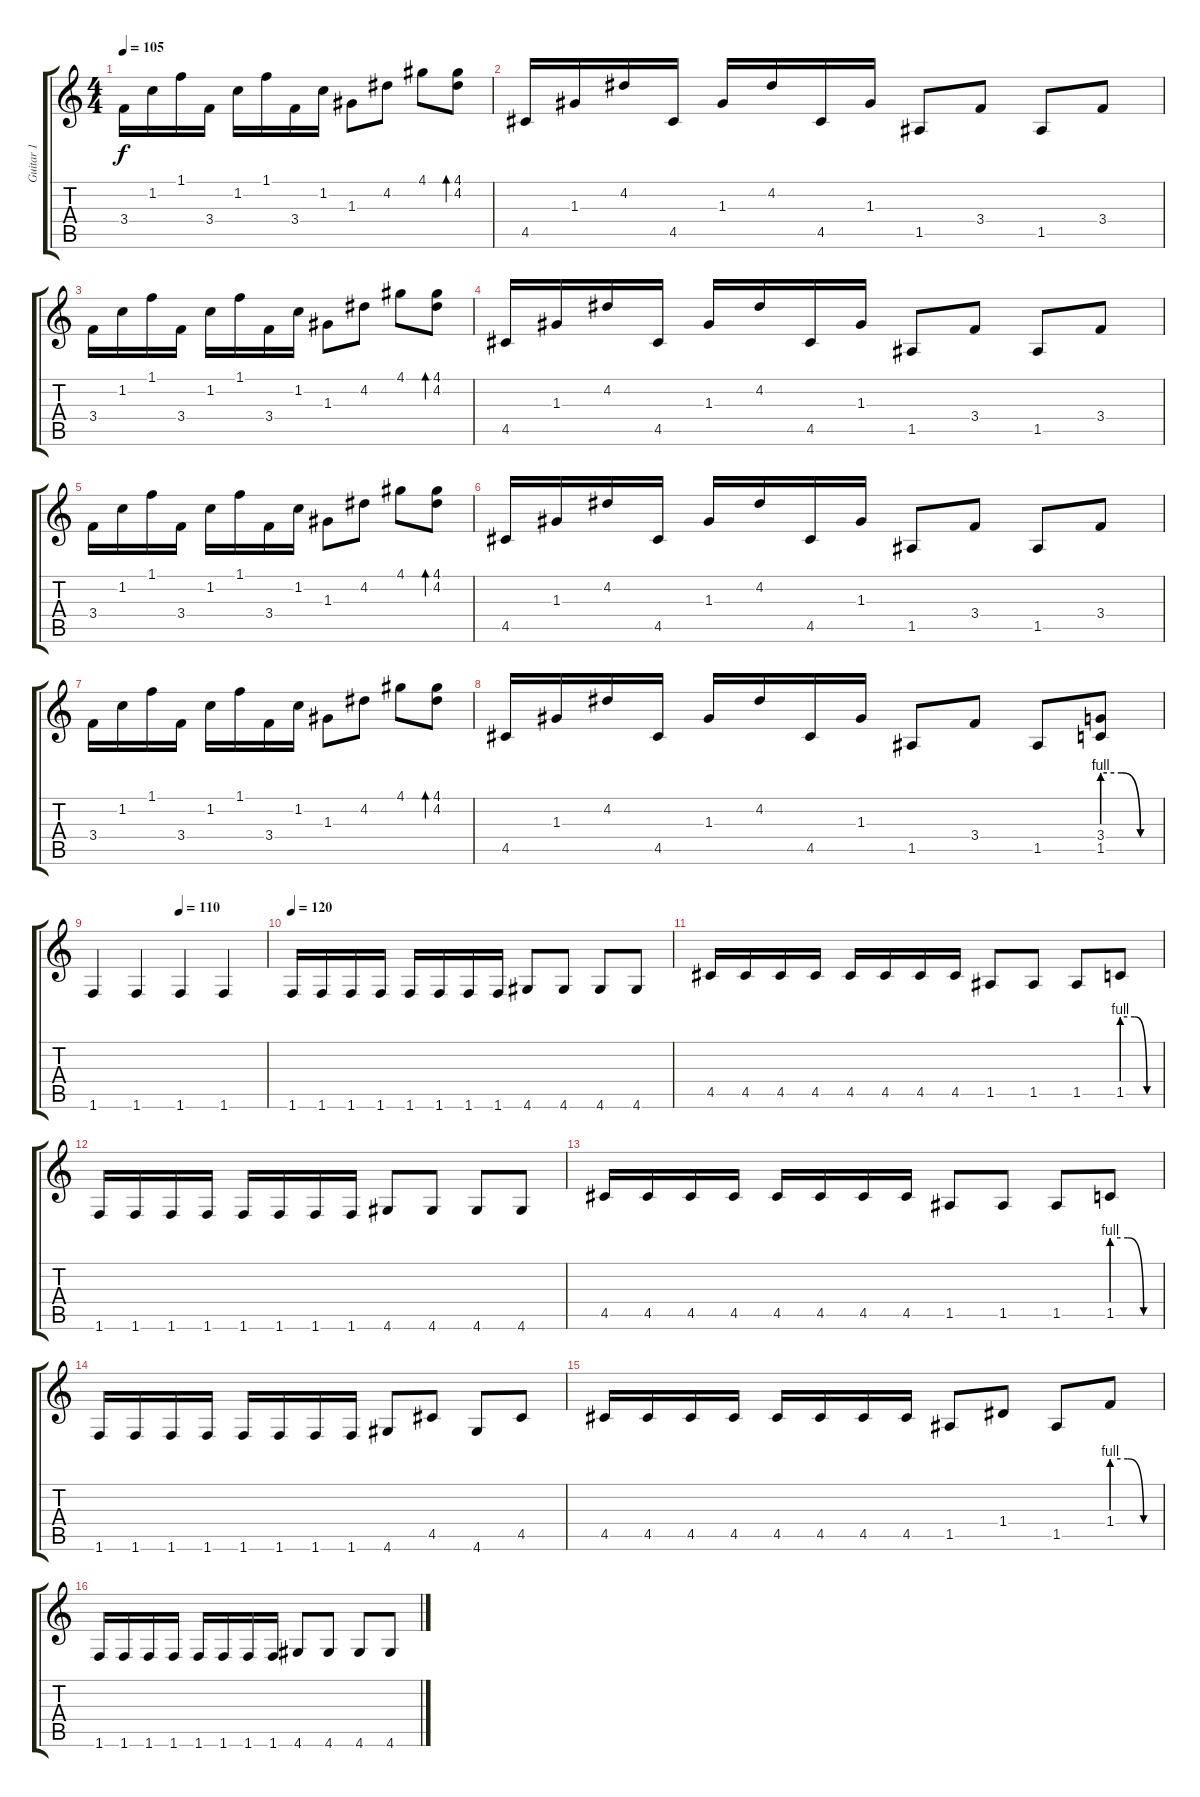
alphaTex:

\track ("Guitar 1" "Guitar 1") {instrument distortionguitar}
\staff {score tabs}
\tuning (E4 B3 G3 D3 A2 E2) {hide}
\ts (4 4)
\tempo 105
\clef g2
\ks c
3.4.16{dy f balance 0 instrument electricguitarclean} 1.2.16 1.1.16 3.4.16 1.2.16 1.1.16 3.4.16 1.2.16 1.3.8 4.2.8 4.1.8 (4.1 4.2).8{bd 60} |
4.5.16 1.3.16 4.2.16 4.5.16 1.3.16 4.2.16 4.5.16 1.3.16 1.5.8 3.4.8 1.5.8 3.4.8 |
3.4.16 1.2.16 1.1.16 3.4.16 1.2.16 1.1.16 3.4.16 1.2.16 1.3.8 4.2.8 4.1.8 (4.1 4.2).8{bd 60} |
4.5.16 1.3.16 4.2.16 4.5.16 1.3.16 4.2.16 4.5.16 1.3.16 1.5.8 3.4.8 1.5.8 3.4.8 |
3.4.16{balance 11} 1.2.16 1.1.16 3.4.16 1.2.16 1.1.16 3.4.16 1.2.16 1.3.8 4.2.8 4.1.8 (4.1 4.2).8{bd 60} |
4.5.16 1.3.16 4.2.16 4.5.16 1.3.16 4.2.16 4.5.16 1.3.16 1.5.8 3.4.8 1.5.8 3.4.8 |
3.4.16 1.2.16 1.1.16 3.4.16 1.2.16 1.1.16 3.4.16 1.2.16 1.3.8 4.2.8 4.1.8 (4.1 4.2).8{bd 60} |
4.5.16 1.3.16 4.2.16 4.5.16 1.3.16 4.2.16 4.5.16 1.3.16 1.5.8 3.4.8 1.5.8 (3.4{be (custom 0 4 20 4 40 0 60 0)} 1.5{be (custom 0 4 20 4 40 0 60 0)}).8 |
\tempo (110 0.5)
1.6.4{balance 16 instrument electricguitarmuted} 1.6.4 1.6.4 1.6.4 |
\tempo 120
1.6.16{balance 16 instrument distortionguitar} 1.6.16 1.6.16 1.6.16 1.6.16 1.6.16 1.6.16 1.6.16 4.6.8 4.6.8 4.6.8 4.6.8 |
4.5.16 4.5.16 4.5.16 4.5.16 4.5.16 4.5.16 4.5.16 4.5.16 1.5.8 1.5.8 1.5.8 1.5{be (custom 0 4 20 4 40 0 60 0)}.8 |
1.6.16 1.6.16 1.6.16 1.6.16 1.6.16 1.6.16 1.6.16 1.6.16 4.6.8 4.6.8 4.6.8 4.6.8 |
4.5.16 4.5.16 4.5.16 4.5.16 4.5.16 4.5.16 4.5.16 4.5.16 1.5.8 1.5.8 1.5.8 1.5{be (custom 0 4 20 4 40 0 60 0)}.8 |
1.6.16 1.6.16 1.6.16 1.6.16 1.6.16 1.6.16 1.6.16 1.6.16 4.6.8 4.5.8 4.6.8 4.5.8 |
4.5.16 4.5.16 4.5.16 4.5.16 4.5.16 4.5.16 4.5.16 4.5.16 1.5.8 1.4.8 1.5.8 1.4{be (custom 0 4 20 4 40 0 60 0)}.8 |
1.6.16 1.6.16 1.6.16 1.6.16 1.6.16 1.6.16 1.6.16 1.6.16 4.6.8 4.6.8 4.6.8 4.6.8
